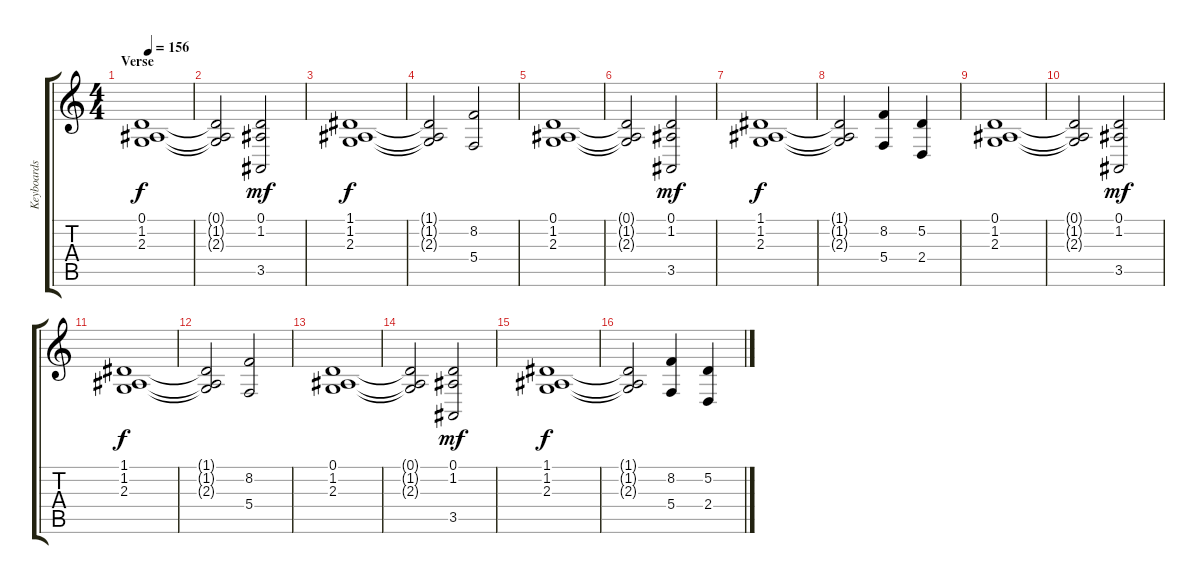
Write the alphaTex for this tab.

\track ("Keyboards II" "Keyboards ") {instrument choiraahs}
\staff {score tabs}
\tuning (D4 A3 F3 C3 G2 D2) {hide}
\ts (4 4)
\section ("" "Verse")
\tempo 156
\clef g2
\ks c
(0.1 1.2 2.3).1{dy f} |
(0.1{t} 1.2{t} 2.3{t}).2 (0.1 1.2 3.5).2{dy mf} |
(1.1 1.2 2.3).1{dy f} |
(1.1{t} 1.2{t} 2.3{t}).2 (8.2 5.4).2 |
(0.1 1.2 2.3).1 |
(0.1{t} 1.2{t} 2.3{t}).2 (0.1 1.2 3.5).2{dy mf} |
(1.1 1.2 2.3).1{dy f} |
(1.1{t} 1.2{t} 2.3{t}).2 (8.2 5.4).4 (5.2 2.4).4 |
(0.1 1.2 2.3).1 |
(0.1{t} 1.2{t} 2.3{t}).2 (0.1 1.2 3.5).2{dy mf} |
(1.1 1.2 2.3).1{dy f} |
(1.1{t} 1.2{t} 2.3{t}).2 (8.2 5.4).2 |
(0.1 1.2 2.3).1 |
(0.1{t} 1.2{t} 2.3{t}).2 (0.1 1.2 3.5).2{dy mf} |
(1.1 1.2 2.3).1{dy f} |
(1.1{t} 1.2{t} 2.3{t}).2 (8.2 5.4).4 (5.2 2.4).4
